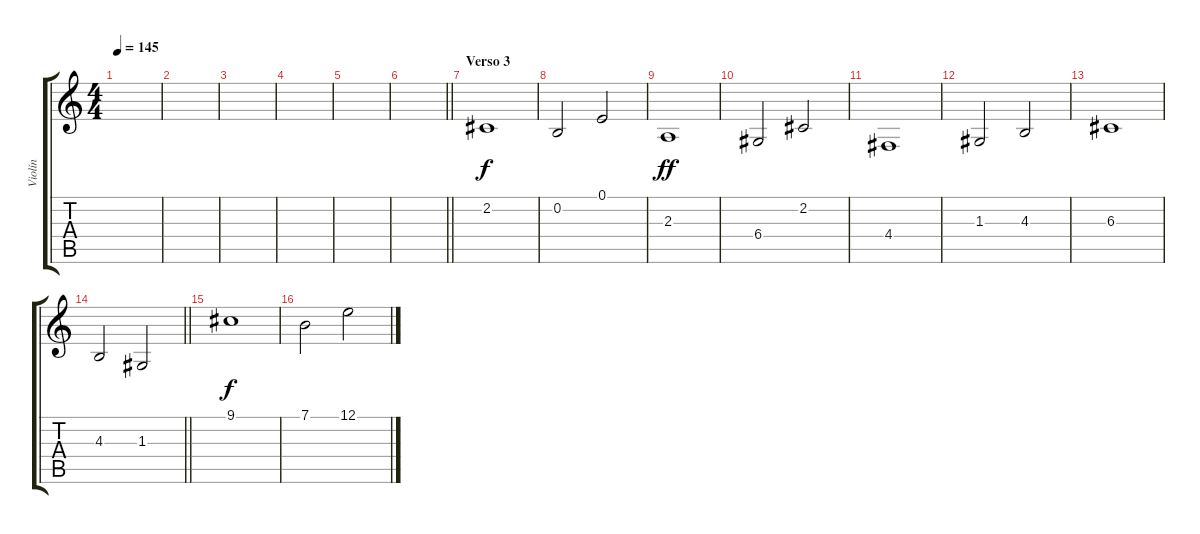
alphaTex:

\track ("Violín" "Violín") {instrument violin}
\staff {score tabs}
\tuning (E4 B3 G3 D3 A2 E2) {hide}
\ts (4 4)
\tempo 145
\clef g2
\ks c
|
|
|
|
|
\barLineRight lightlight
|
\section ("" "Verso 3")
2.2.1 |
0.2.2 0.1.2 |
2.3.1{dy ff} |
6.4.2 2.2.2 |
4.4.1 |
1.3.2 4.3.2 |
6.3.1 |
\barLineRight lightlight
4.3.2 1.3.2 |
9.1.1{dy f} |
7.1.2 12.1.2
